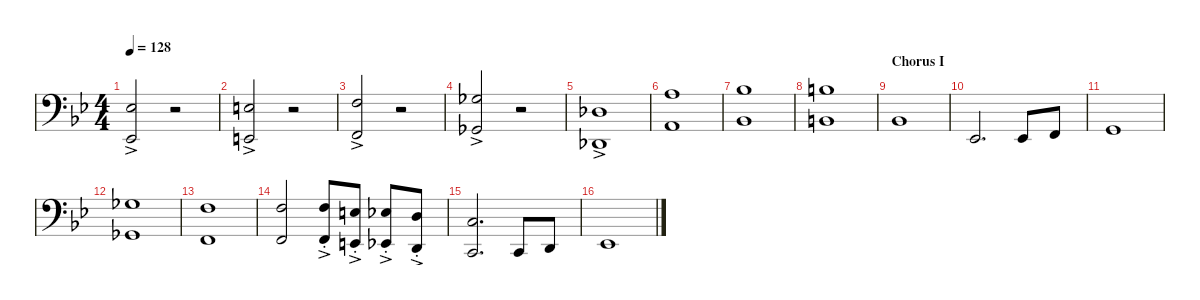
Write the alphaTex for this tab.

\defaultSystemsLayout 4
\hideDynamics
\bracketExtendMode nobrackets
\singleTrackTrackNamePolicy hidden
\multiTrackTrackNamePolicy hidden
\firstSystemTrackNameMode fullname
\firstSystemTrackNameOrientation horizontal
\otherSystemsTrackNameOrientation horizontal
\track ("Strings2" "vln.") {defaultSystemsLayout 8 instrument stringensemble1}
\staff {score}
\tuning (G2 D2 A1 E1 A0)
\ts (4 4)
\tempo 128
\clef f4
\ks bb
(18.3{ac acc b} 18.5{ac acc b}).2{dy f beam Up} r.2{beam Up} |
(19.3{ac acc forcenatural} 19.5{ac acc forcenatural}).2{beam Up} r.2{beam Up} |
(20.3{ac acc forcenatural} 20.5{ac acc forcenatural}).2{beam Up} r.2{beam Up} |
(21.3{ac acc b} 21.5{ac acc b}).2{beam Up} r.2{beam Up} |
(16.3{ac acc b} 16.5{ac acc b}).1{beam Up} |
(14.1{acc forcenatural} 12.3{acc forcenatural}).1{beam Down} |
(15.1{acc b} 13.3{acc b}).1{beam Down} |
(16.1{acc forcenatural} 14.3{acc forcenatural}).1{beam Down} |
\section ("" "Chorus I")
13.3{acc b}.1{beam Up} |
18.5{acc b}.2{d beam Up} 18.5{acc b}.8{beam Up} 20.5{acc forcenatural}.8{beam Up} |
22.5{acc forcenatural}.1{beam Up} |
(21.3{acc b} 21.5{acc b}).1{beam Up} |
(20.3{acc forcenatural} 20.5{acc forcenatural}).1{beam Up} |
(20.3{acc forcenatural} 20.5{acc forcenatural}).2{beam Up} (20.3{ac st acc forcenatural} 20.5{ac st acc forcenatural}).8{beam Up} (19.3{ac st acc forcenatural} 19.5{ac st acc forcenatural}).8{beam Up} (18.3{ac st acc b} 18.5{ac st acc b}).8{beam Up} (17.3{ac st acc forcenatural} 17.5{ac st acc forcenatural}).8{beam Up} |
(15.3{acc forcenatural} 15.5{acc forcenatural}).2{d beam Up} 15.5{acc forcenatural}.8{beam Up} 17.5{acc forcenatural}.8{beam Up} |
18.5{acc b}.1{beam Up}
